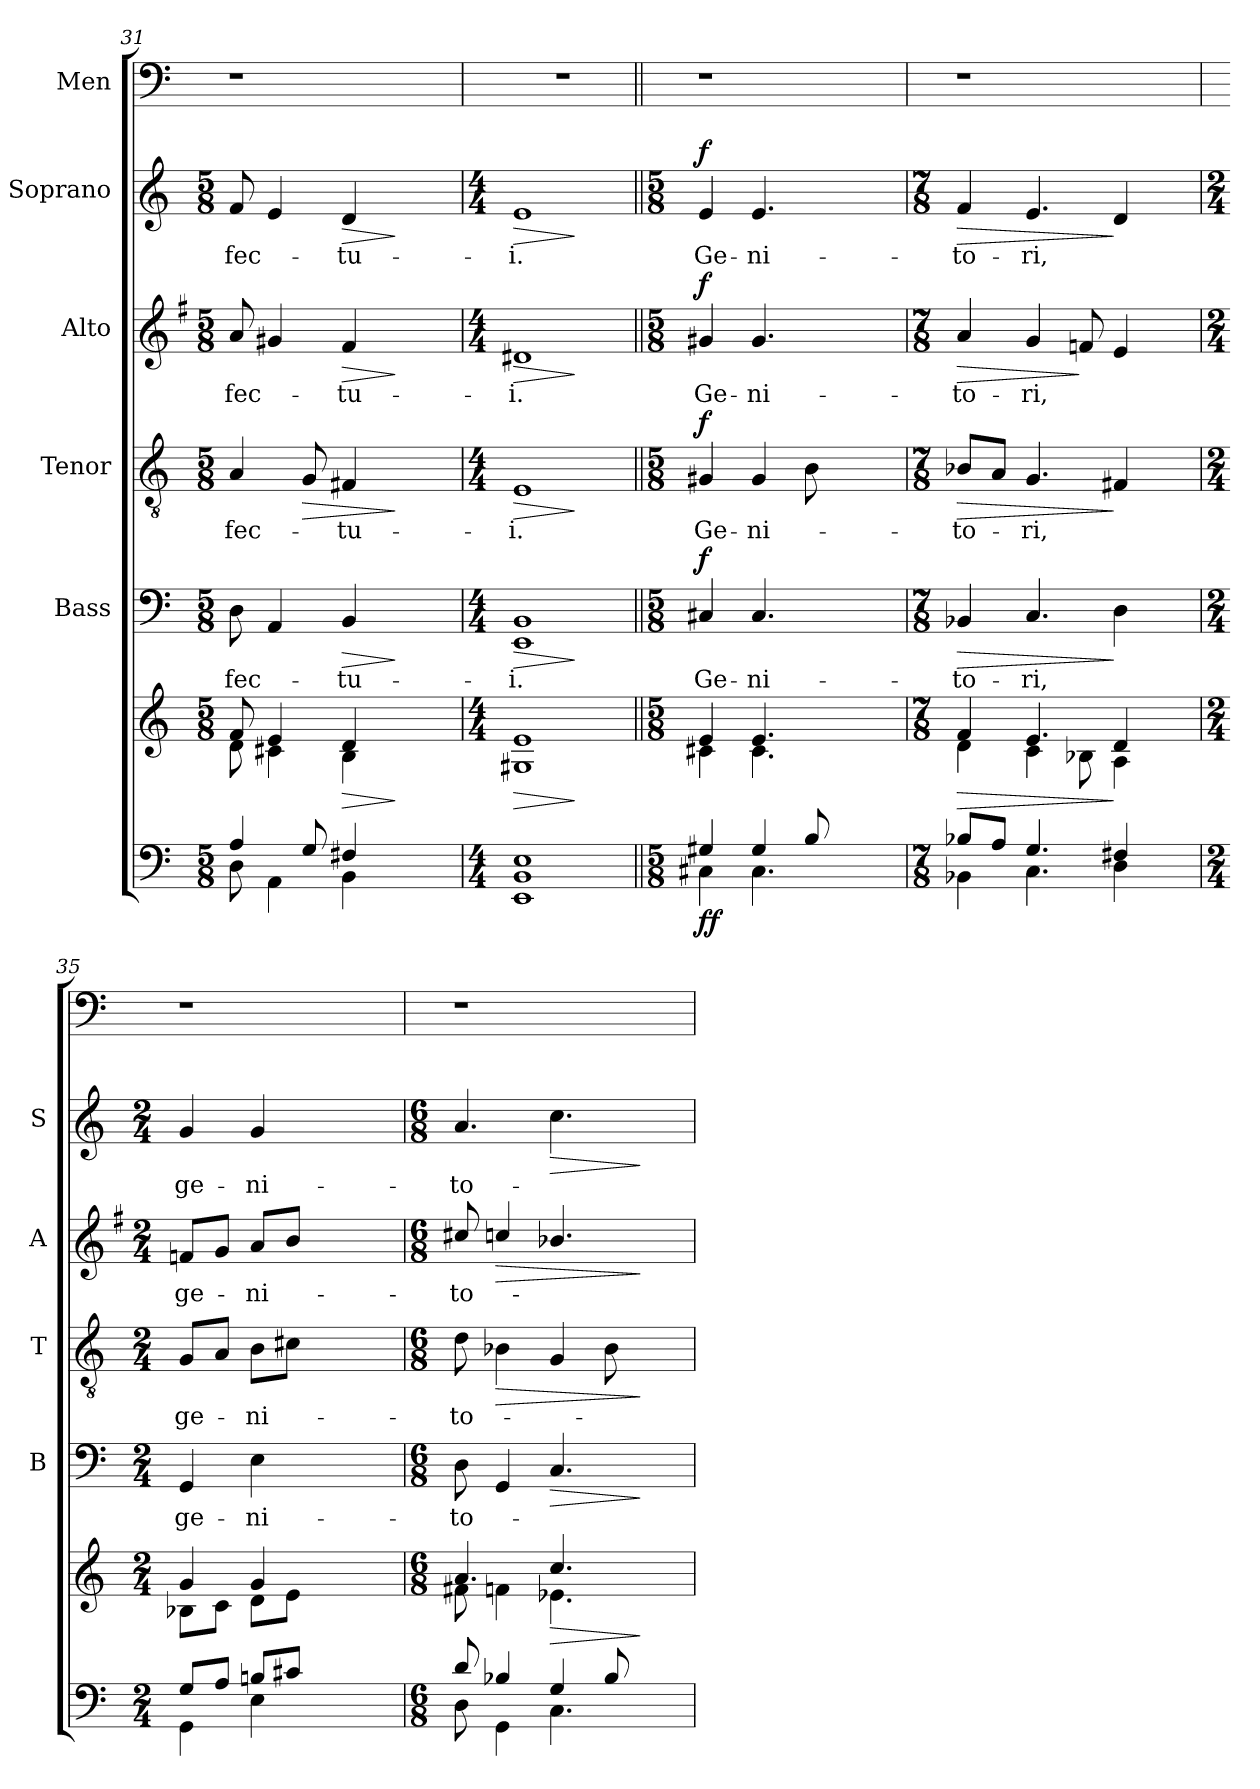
**kern	**kern	**dynam	**kern	**text	**dynam	**kern	**text	**dynam	**kern	**text	**dynam	**kern	**text	**dynam	**kern
*part6	*part6	*part6	*part5	*part5	*part5	*part4	*part4	*part4	*part3	*part3	*part3	*part2	*part2	*part2	*part1
*staff7	*staff6	*staff6/7	*staff5	*staff5	*staff5	*staff4	*staff4	*staff4	*staff3	*staff3	*staff3	*staff2	*staff2	*staff2	*staff1
*	*	*	*I"Bass	*	*	*I"Tenor	*	*	*I"Alto	*	*	*I"Soprano	*	*	*I"Men
*	*	*	*I'B	*	*	*I'T	*	*	*I'A	*	*	*I'S	*	*	*
*clefF4	*clefG2	*	*clefF4	*	*	*clefGv2	*	*	*clefG2	*	*	*clefG2	*	*	*clefF4
*	*	*	*	*	*	*	*	*	*ITrd4c7	*	*	*	*	*	*
*k[]	*k[]	*	*k[]	*	*	*k[]	*	*	*k[]	*	*	*k[]	*	*	*k[]
*C:	*C:	*	*C:	*	*	*C:	*	*	*C:	*	*	*C:	*	*	*C:
*M5/8	*M5/8	*	*M5/8	*	*	*M5/8	*	*	*M5/8	*	*	*M5/8	*	*	*
=31	=31	=31	=31	=31	=31	=31	=31	=31	=31	=31	=31	=31	=31	=31	=31
*^	*^	*	*	*	*	*	*	*	*	*	*	*	*	*	*
!	!	!	!	!	!	!LO:LY:b	!	!	!LO:LY:b	!	!	!LO:LY:b	!	!	!LO:LY:b	!	!
4A!/	8D!\	8f!/	8d!\	.	8D\	-fec-	.	4A/	-fec-	.	8d/	-fec-	.	8f/	-fec-	.	1r
.	4AA!\	4e!/	4c#X!\	.	4AA/	.	.	.	.	.	4c#X/	.	.	4e/	.	.	.
!	!	!	!	!	!	!	!	!	!	!LO:HP:b	!	!	!	!	!	!	!
8G!/	.	.	.	.	.	.	.	8G/	.	>	.	.	.	.	.	.	.
!	!	!	!	!LO:HP:b	!	!LO:LY:b	!LO:HP:b	!	!LO:LY:b	!	!	!LO:LY:b	!LO:HP:b	!	!LO:LY:b	!LO:HP:b	!
4F#X!/	4BB!\	4d!/	4B!\	>	4BB/	-tu-	>	4F#X/	-tu-	.	4B/	-tu-	>	4d/	-tu-	>	.
4.ryy	4.ryy	4.ryy	4.ryy	]	4.ryy	.	]	4.ryy	.	]	4.ryy	.	]	4.ryy	.	]	.
=32	=32	=32	=32	=32	=32	=32	=32	=32	=32	=32	=32	=32	=32	=32	=32	=32	=32
*M4/4	*	*M4/4	*	*	*M4/4	*	*	*M4/4	*	*	*M4/4	*	*	*M4/4	*	*	*
!	!	!	!	!LO:HP:b	!	!LO:LY:b	!LO:HP:b	!	!LO:LY:b	!LO:HP:b	!	!LO:LY:b	!LO:HP:b	!	!LO:LY:b	!LO:HP:b	!
1E!	1EE! 1BB!	1e!	1G#X!	>	1EE 1BB	-i.	>	1E	-i.	>	1G#X	-i.	>	1e	-i.	>	1r
*v	*v	*	*	*	*	*	*	*	*	*	*	*	*	*	*	*	*
*	*v	*v	*	*	*	*	*	*	*	*	*	*	*	*	*	*
.	.	]	.	.	]	.	.	]	.	.	]	.	.	]	.
!!LO:PB:g=z
=33||	=33||	=33||	=33||	=33||	=33||	=33||	=33||	=33||	=33||	=33||	=33||	=33||	=33||	=33||	=33||
*M5/8	*M5/8	*	*M5/8	*	*	*M5/8	*	*	*M5/8	*	*	*M5/8	*	*	*
*^	*^	*	*	*	*	*	*	*	*	*	*	*	*	*	*
!	!	!	!	!LO:DY:b=2	!	!LO:LY:b	!	!	!LO:LY:b	!	!	!LO:LY:b	!	!	!LO:LY:b	!	!
!	!	!	!	!LO:DY:n=1:b	!	!	!LO:DY:a	!	!	!LO:DY:b	!	!	!LO:DY:a	!	!	!LO:DY:a	!
4G#X!/	4C#X!\	4e!/	4c#X!\	f f	4C#X/	Ge-	f	4G#X/	Ge-	f	4c#X/	Ge-	f	4e/	Ge-	f	1r
!	!	!	!	!	!	!LO:LY:b	!	!	!LO:LY:b	!	!	!LO:LY:b	!	!	!LO:LY:b	!	!
4G#!/	4.C#!\	4.e!/	4.c#!\	.	4.C#/	-ni-	.	4G#/	-ni-	.	4.c#/	-ni-	.	4.e/	-ni-	.	.
8B!/	.	.	.	.	.	.	.	8B\	.	.	.	.	.	.	.	.	.
4.ryy	4.ryy	4.ryy	4.ryy	.	4.ryy	.	.	4.ryy	.	.	4.ryy	.	.	4.ryy	.	.	.
=34	=34	=34	=34	=34	=34	=34	=34	=34	=34	=34	=34	=34	=34	=34	=34	=34	=34
*M7/8	*	*M7/8	*	*	*M7/8	*	*	*M7/8	*	*	*M7/8	*	*	*M7/8	*	*	*
!	!	!	!	!LO:HP:b	!	!LO:LY:b	!LO:HP:b	!	!LO:LY:b	!LO:HP:b	!	!LO:LY:b	!LO:HP:b	!	!LO:LY:b	!LO:HP:b	!
8B-X!/L	4BB-X!\	4f!/	4d!\	>	4BB-X/	-to-	>	8B-X/L	-to-	>	4d/	-to-	>	4f/	-to-	>	1r
8A!/J	.	.	.	.	.	.	.	8A/J	.	.	.	.	.	.	.	.	.
!	!	!	!	!	!	!LO:LY:b	!	!	!LO:LY:b	!	!	!LO:LY:b	!	!	!LO:LY:b	!	!
4.G!/	4.C!\	4.e!/	4c!\	.	4.C/	-ri,	.	4.G/	-ri,	.	4c/	-ri,	.	4.e/	-ri,	.	.
.	.	.	8B-X!\	.	.	.	.	.	.	.	8B-X/	.	]	.	.	.	.
4F#X!/	4D!\	4d!/	4A!\	]	4D\	.	]	4F#X/	.	]	4A/	.	.	4d/	.	]	.
8ryy	8ryy	8ryy	8ryy	.	8ryy	.	.	8ryy	.	.	8ryy	.	.	8ryy	.	.	.
=35	=35	=35	=35	=35	=35	=35	=35	=35	=35	=35	=35	=35	=35	=35	=35	=35	=35
*M2/4	*	*M2/4	*	*	*M2/4	*	*	*M2/4	*	*	*M2/4	*	*	*M2/4	*	*	*
!	!	!	!	!	!	!LO:LY:b	!	!	!LO:LY:b	!	!	!LO:LY:b	!	!	!LO:LY:b	!	!
8G!/L	4GG!\	4g!/	8B-X!\L	.	4GG/	ge-	.	8G/L	ge-	.	8B-X/L	ge-	.	4g/	ge-	.	1r
8A!/J	.	.	8c!\J	.	.	.	.	8A/J	.	.	8c/J	.	.	.	.	.	.
!	!	!	!	!	!	!LO:LY:b	!	!	!LO:LY:b	!	!	!LO:LY:b	!	!	!LO:LY:b	!	!
8Bn!/L	4E!\	4g!/	8d!\L	.	4E\	-ni-	.	8B\L	-ni-	.	8d/L	-ni-	.	4g/	-ni-	.	.
8c#X!/J	.	.	8e!\J	.	.	.	.	8c#X\J	.	.	8e/J	.	.	.	.	.	.
2ryy	2ryy	2ryy	2ryy	.	2ryy	.	.	2ryy	.	.	2ryy	.	.	2ryy	.	.	.
=36	=36	=36	=36	=36	=36	=36	=36	=36	=36	=36	=36	=36	=36	=36	=36	=36	=36
*M6/8	*	*M6/8	*	*	*M6/8	*	*	*M6/8	*	*	*M6/8	*	*	*M6/8	*	*	*
!	!	!	!	!	!	!LO:LY:b	!	!	!LO:LY:b	!	!	!LO:LY:b	!	!	!LO:LY:b	!	!
8d!/	8D!\	4.a!/	8f#X!\	.	8D\	-to-	.	8d\	-to-	.	8f#X/	-to-	.	4.a/	-to-	.	1r
!	!	!	!	!	!	!	!	!	!	!LO:HP:b	!	!	!LO:HP:b	!	!	!	!
4B-X!/	4GG!\	.	4fn!\	.	4GG/	.	.	4B-X\	.	>	4fn/	.	>	.	.	.	.
!	!	!	!	!LO:HP:b	!	!	!LO:HP:b	!	!	!	!	!	!	!	!	!LO:HP:b	!
4G!/	4.C!\	4.cc!/	4.e-X!\	>	4.C/	.	>	4G/	.	.	4.e-X/	.	.	4.cc\	.	>	.
8B-!/	.	.	.	.	.	.	.	8B-\	.	.	.	.	.	.	.	.	.
4ryy	4ryy	4ryy	4ryy	]	4ryy	.	]	4ryy	.	]	4ryy	.	]	4ryy	.	]	.
*v	*v	*	*	*	*	*	*	*	*	*	*	*	*	*	*	*	*
*	*v	*v	*	*	*	*	*	*	*	*	*	*	*	*	*	*
=	=	=	=	=	=	=	=	=	=	=	=	=	=	=	=
*-	*-	*-	*-	*-	*-	*-	*-	*-	*-	*-	*-	*-	*-	*-	*-
